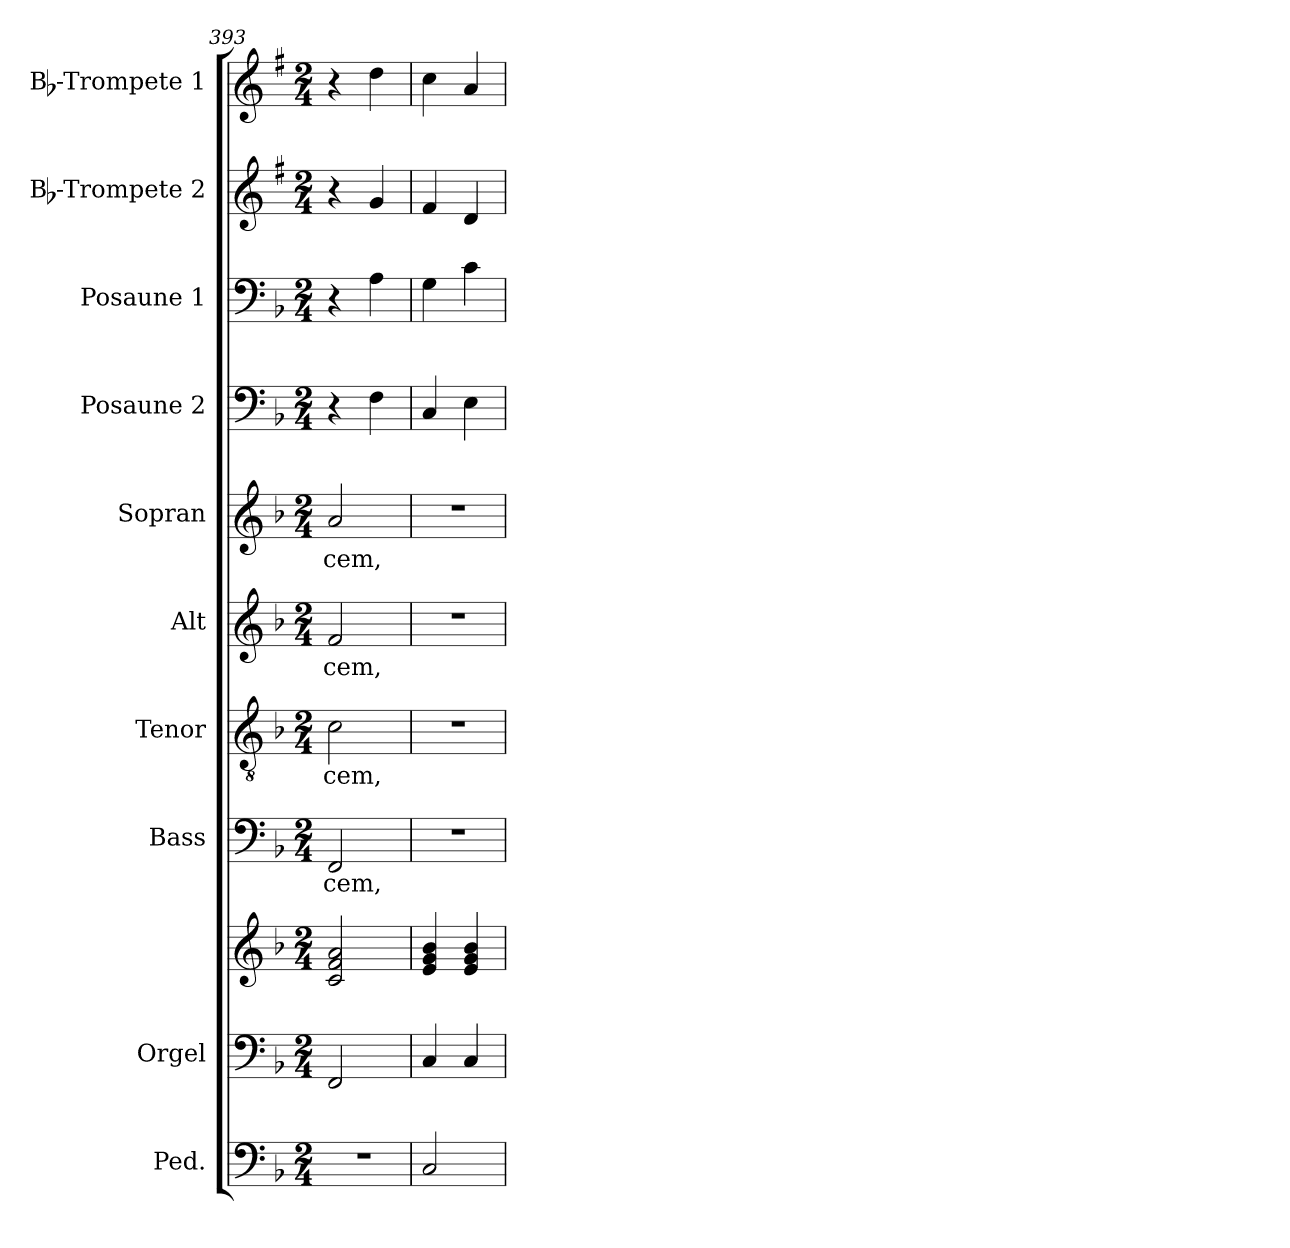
**kern	**kern	**kern	**kern	**text	**kern	**text	**kern	**text	**kern	**text	**kern	**kern	**kern	**kern
*part10	*part9	*part9	*part8	*part8	*part7	*part7	*part6	*part6	*part5	*part5	*part4	*part3	*part2	*part1
*staff11	*staff10	*staff9	*staff8	*staff8	*staff7	*staff7	*staff6	*staff6	*staff5	*staff5	*staff4	*staff3	*staff2	*staff1
*I"Ped.	*I"Orgel	*	*I"Bass	*	*I"Tenor	*	*I"Alt	*	*I"Sopran	*	*I"Posaune 2	*I"Posaune 1	*I"Bb-Trompete 2	*I"Bb-Trompete 1
*	*I'Org.	*	*I'B.	*	*I'T.	*	*I'A.	*	*I'S.	*	*I'Pos. 2	*I'Pos. 1	*I'Bb Trp. 2	*I'Bb Trp. 1
*clefF4	*clefF4	*clefG2	*clefF4	*	*clefGv2	*	*clefG2	*	*clefG2	*	*clefF4	*clefF4	*clefG2	*clefG2
*ITrd7c12	*	*	*	*	*	*	*	*	*	*	*	*	*ITrd1c2	*ITrd1c2
*k[b-]	*k[b-]	*k[b-]	*k[b-]	*	*k[b-]	*	*k[b-]	*	*k[b-]	*	*k[b-]	*k[b-]	*k[b-]	*k[b-]
*F:	*F:	*F:	*F:	*	*F:	*	*F:	*	*F:	*	*F:	*F:	*F:	*F:
*M2/4	*M2/4	*M2/4	*M2/4	*	*M2/4	*	*M2/4	*	*M2/4	*	*M2/4	*M2/4	*M2/4	*M2/4
=393	=393	=393	=393	=393	=393	=393	=393	=393	=393	=393	=393	=393	=393	=393
!	!	!	!	!LO:LY:b	!	!LO:LY:b	!	!LO:LY:b	!	!LO:LY:b	!	!	!	!
2r	2FF/	2c/ 2f/ 2a/	2FF/	-cem,	2c\	-cem,	2f/	-cem,	2a/	-cem,	4r	4r	4r	4r
.	.	.	.	.	.	.	.	.	.	.	4F\	4A\	4f/	4cc\
=394	=394	=394	=394	=394	=394	=394	=394	=394	=394	=394	=394	=394	=394	=394
2CC/	4C/	4e/ 4g/ 4b-/	2r	.	2r	.	2r	.	2r	.	4C/	4G\	4e/	4b-\
.	4C/	4e/ 4g/ 4b-/	.	.	.	.	.	.	.	.	4E\	4c\	4c/	4g/
=	=	=	=	=	=	=	=	=	=	=	=	=	=	=
*-	*-	*-	*-	*-	*-	*-	*-	*-	*-	*-	*-	*-	*-	*-
